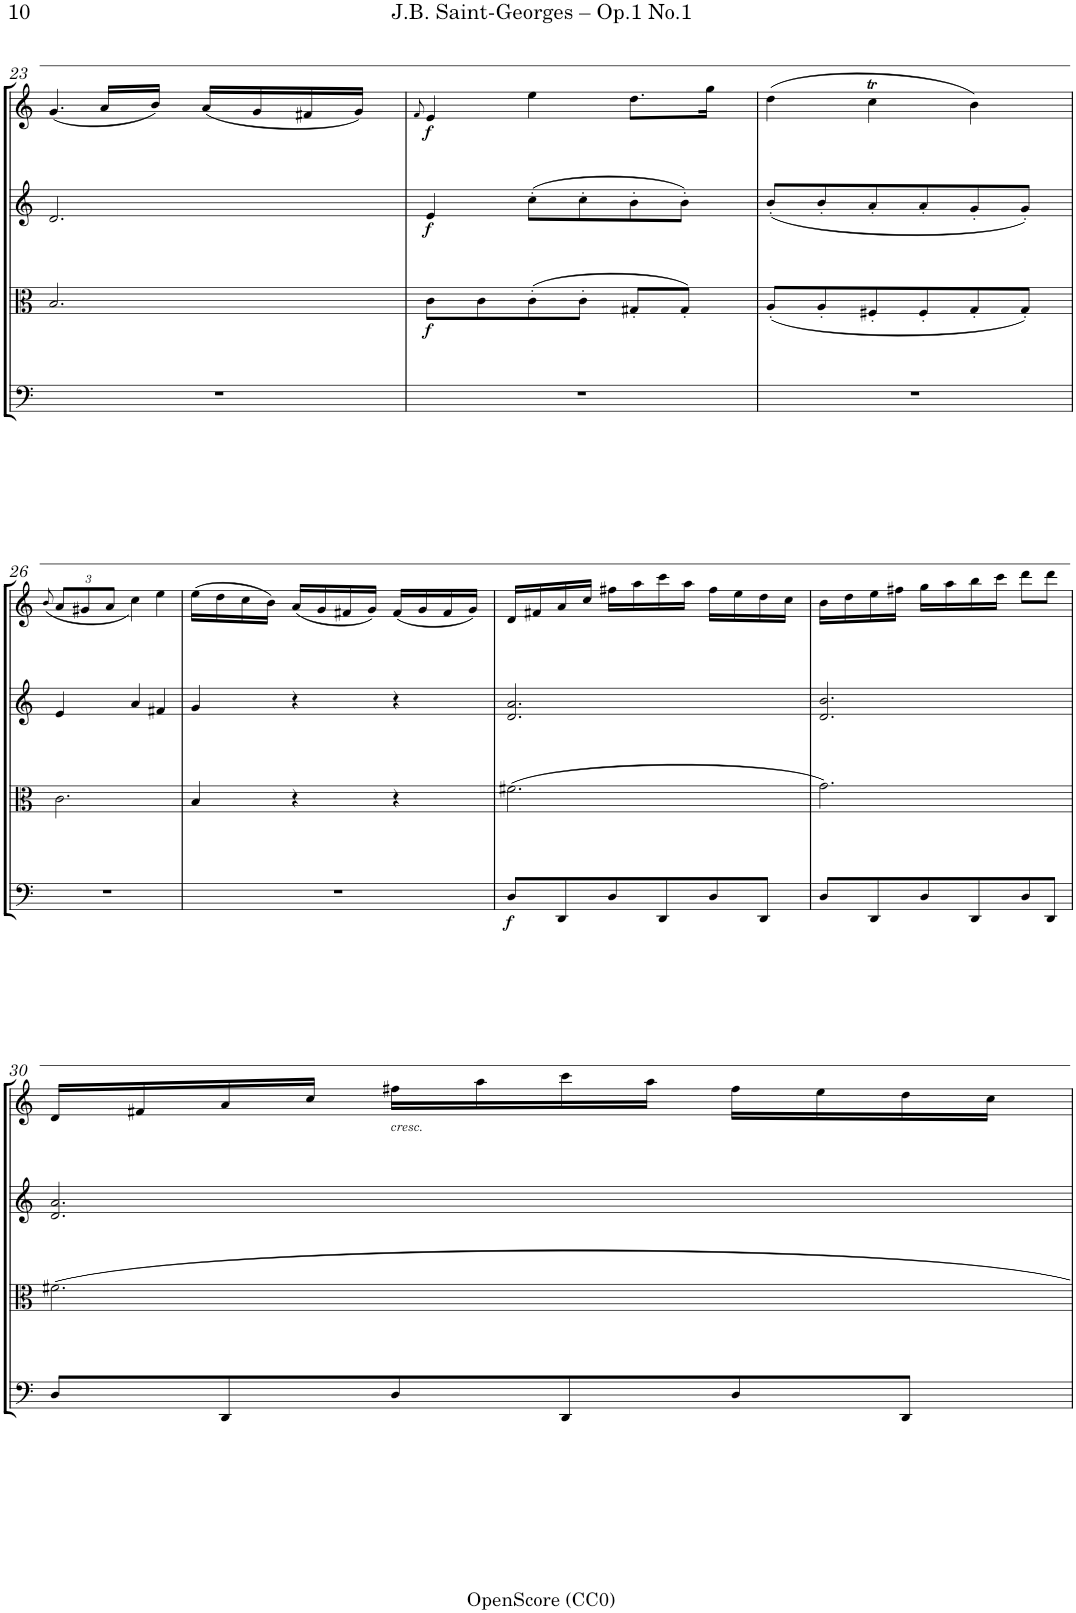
**kern	**dynam	**kern	**dynam	**kern	**dynam	**kern	**dynam
*part4	*part4	*part3	*part3	*part2	*part2	*part1	*part1
*staff4	*staff4	*staff3	*staff3	*staff2	*staff2	*staff1	*staff1
*I"Violoncello	*	*I"Viola	*	*I"Violin 2	*	*I"Violin 1	*
*I'Vc	*	*I'Vla	*	*I'Vln	*	*I'Vln	*
!!LO:PB:g=z
*clefF4	*	*clefC3	*	*clefG2	*	*clefG2	*
*k[]	*	*k[]	*	*k[]	*	*k[]	*
*M3/4	*	*M3/4	*	*M3/4	*	*M3/4	*
=23	=23	=23	=23	=23	=23	=23	=23
2.r	.	2.B/	.	2.d/	.	(4.g/	.
.	.	.	.	.	.	16a/LL	.
.	.	.	.	.	.	16b/JJ)	.
.	.	.	.	.	.	(16a/LL	.
.	.	.	.	.	.	16g/	.
.	.	.	.	.	.	16f#X/	.
.	.	.	.	.	.	16g/JJ)	.
=24	=24	=24	=24	=24	=24	=24	=24
.	.	.	.	.	.	8qf/	.
!	!	!	!LO:DY:b	!	!LO:DY:b	!	!LO:DY:b
2.r	.	8c\L	f	4e/	f	4e/	f
.	.	8c\	.	.	.	.	.
.	.	(8c'\	.	(8cc'\L	.	4ee\	.
.	.	8c'\J	.	8cc'\	.	.	.
.	.	8G#X'/L	.	8b'\	.	8.dd\L	.
.	.	8G#'/J)	.	8b'\J)	.	.	.
.	.	.	.	.	.	16gg\Jk	.
=25	=25	=25	=25	=25	=25	=25	=25
2.r	.	(8A'/L	.	(8b'/L	.	(4dd\	.
.	.	8A'/	.	8b'/	.	.	.
.	.	8F#X'/	.	8a'/	.	4ccT\	.
.	.	8F#'/	.	8a'/	.	.	.
.	.	8G'/	.	8g'/	.	4b\)	.
.	.	8G'/J)	.	8g'/J)	.	.	.
!!LO:LB:g=z
=26	=26	=26	=26	=26	=26	=26	=26
.	.	.	.	.	.	(8qb/	.
*	*	*	*	*	*	*Xbrackettup	*
2.r	.	2.c\	.	4e/	.	12a/L	.
.	.	.	.	.	.	12g#X/	.
.	.	.	.	.	.	12a/J	.
.	.	.	.	4a/	.	4cc\)	.
.	.	.	.	4f#X/	.	4ee\	.
=27	=27	=27	=27	=27	=27	=27	=27
2.r	.	4B/	.	4g/	.	(16ee\LL	.
.	.	.	.	.	.	16dd\	.
.	.	.	.	.	.	16cc\	.
.	.	.	.	.	.	16b\JJ)	.
.	.	4r	.	4r	.	(16a/LL	.
.	.	.	.	.	.	16g/	.
.	.	.	.	.	.	16f#X/	.
.	.	.	.	.	.	16g/JJ)	.
.	.	4r	.	4r	.	(16f#/LL	.
.	.	.	.	.	.	16g/	.
.	.	.	.	.	.	16f#/	.
.	.	.	.	.	.	16g/JJ)	.
=28	=28	=28	=28	=28	=28	=28	=28
!	!LO:DY:b	!	!	!	!	!	!
8D/L	f	(2.f#X\	.	2.d/ 2.a/	.	16d/LL	.
.	.	.	.	.	.	16f#X/	.
8DD/	.	.	.	.	.	16a/	.
.	.	.	.	.	.	16cc/JJ	.
8D/	.	.	.	.	.	16ff#X\LL	.
.	.	.	.	.	.	16aa\	.
8DD/	.	.	.	.	.	16ccc\	.
.	.	.	.	.	.	16aa\JJ	.
8D/	.	.	.	.	.	16ff#\LL	.
.	.	.	.	.	.	16ee\	.
8DD/J	.	.	.	.	.	16dd\	.
.	.	.	.	.	.	16cc\JJ	.
=29	=29	=29	=29	=29	=29	=29	=29
8D/L	.	2.g\)	.	2.d/ 2.b/	.	16b\LL	.
.	.	.	.	.	.	16dd\	.
8DD/	.	.	.	.	.	16ee\	.
.	.	.	.	.	.	16ff#X\JJ	.
8D/	.	.	.	.	.	16gg\LL	.
.	.	.	.	.	.	16aa\	.
8DD/	.	.	.	.	.	16bb\	.
.	.	.	.	.	.	16ccc\JJ	.
8D/	.	.	.	.	.	8ddd\L	.
8DD/J	.	.	.	.	.	8ddd\J	.
!!LO:LB:g=z
=30	=30	=30	=30	=30	=30	=30	=30
8D/L	.	2.f#X\	.	2.d/ 2.a/	.	16d/LL	.
.	.	.	.	.	.	16f#X/	.
8DD/	.	.	.	.	.	16a/	.
.	.	.	.	.	.	16cc/JJ	.
!	!	!	!	!	!	!LO:TX:b:i:t=cresc.	!
8D/	.	.	.	.	.	16ff#X\LL	.
.	.	.	.	.	.	16aa\	.
8DD/	.	.	.	.	.	16ccc\	.
.	.	.	.	.	.	16aa\JJ	.
8D/	.	.	.	.	.	16ff#\LL	.
.	.	.	.	.	.	16ee\	.
8DD/J	.	.	.	.	.	16dd\	.
.	.	.	.	.	.	16cc\JJ	.
=	=	=	=	=	=	=	=
*-	*-	*-	*-	*-	*-	*-	*-
